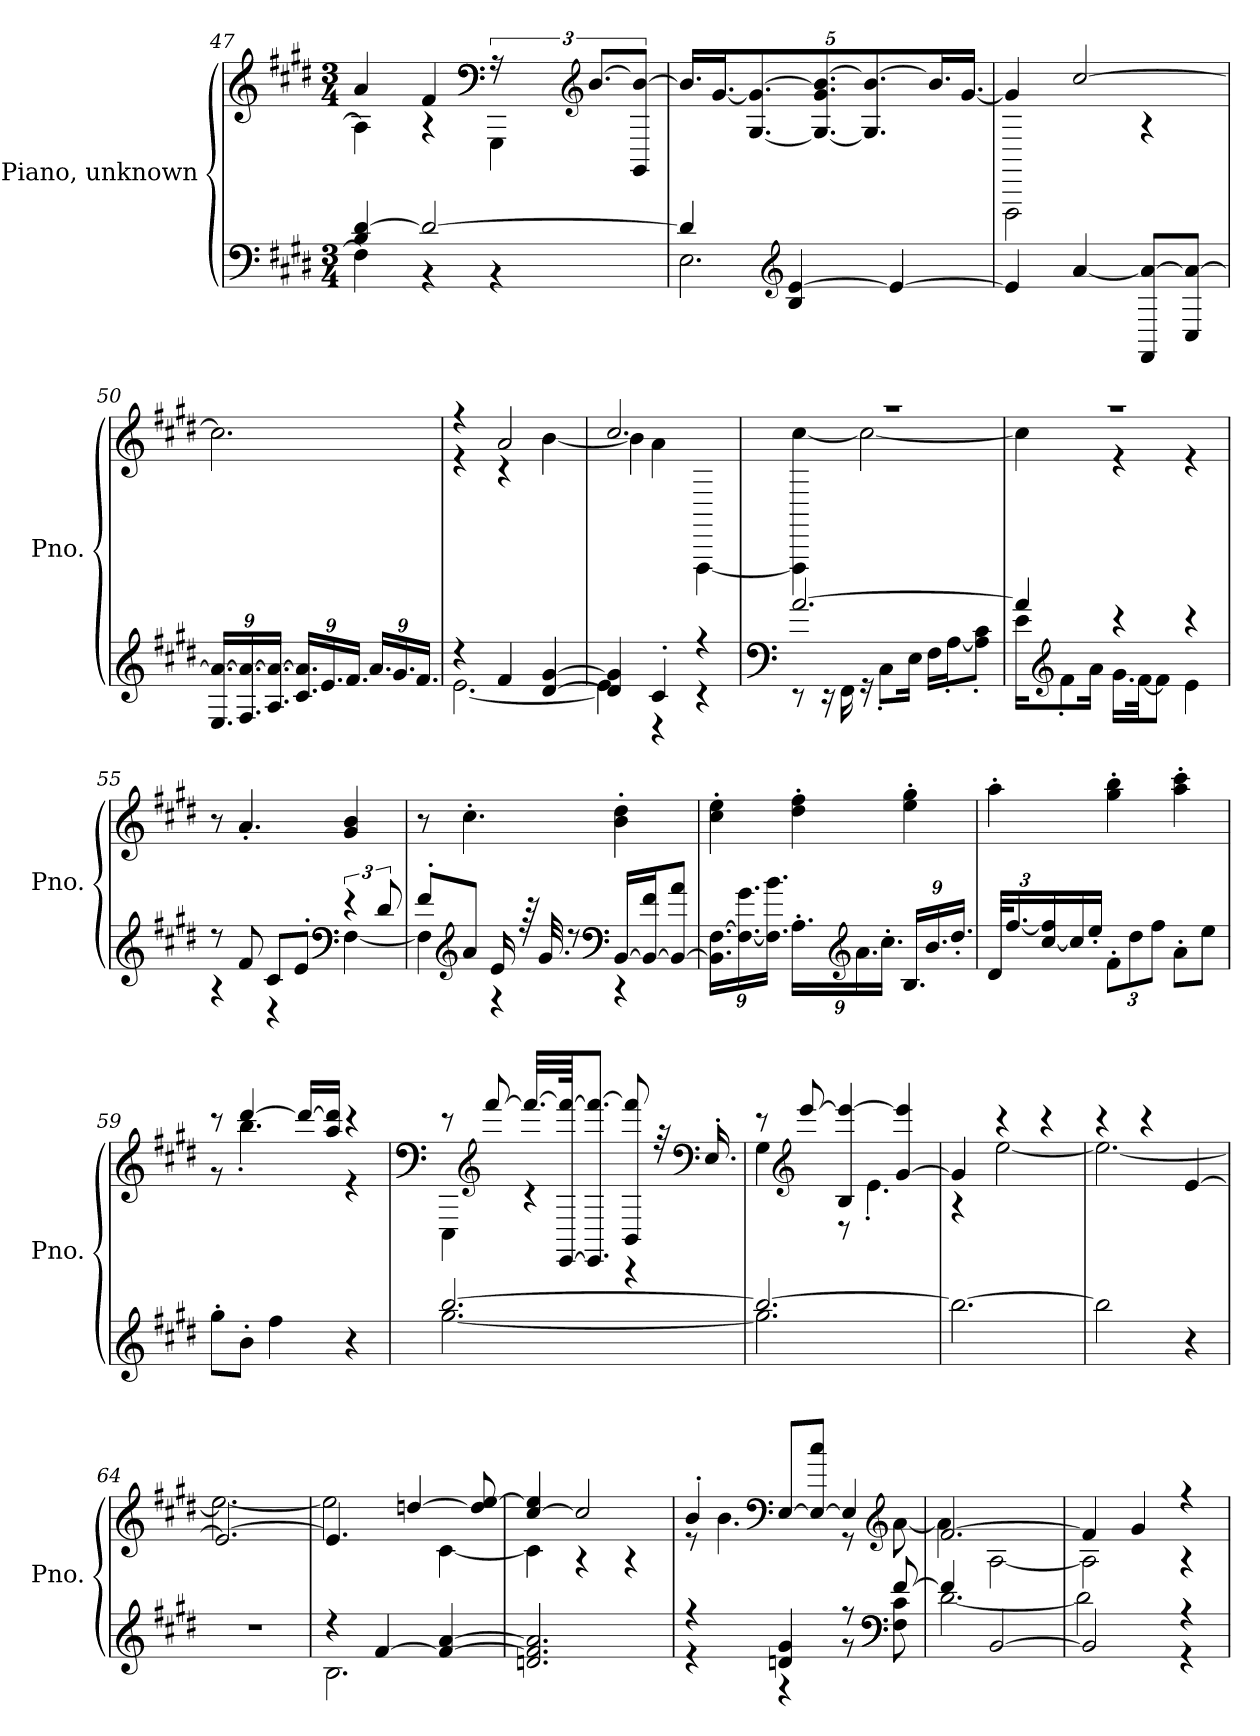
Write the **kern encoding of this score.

**kern	**kern
*part1	*part1
*staff2	*staff1
*I"Piano, unknown	*
*I'Pno.	*
*clefF4	*clefG2
*k[f#c#g#d#]	*k[f#c#g#d#]
*M3/4	*M3/4
=47	=47
*^	*^
4B/ [4d#/	4F#\]	4a/	4A\]
2d#/_	4r	4f#/	4r
*	*	*clefF4	*
.	4r	24r	4GGG#\
*	*	*clefG2	*
.	.	[12.b/L	.
.	.	12GG#/ 12b/_J	.
*	*	*v	*v
=48	=48	=48
*	*	*Xbrackettup
4d#/]	2.E\	20.b/LL]
.	.	[20.g#/J
.	.	[10.G#/ 10.g#/_
*clefG2	*	*
4B/ [4e/	.	.
.	.	10.G#/_ 10.g#/] [10.b/
.	.	10.G#/] 10.b/_
4e/_	.	.
.	.	20.b/L]
.	.	[20.g#/JJ
*v	*v	*
=49	=49
*	*^
4e/]	4g#/]	2FFF#\
[4a/	[2cc#/	.
8FF#/ 8a/_L	.	4r
8C#/ 8a/_J	.	.
*	*v	*v
!!LO:LB:g=z
=50	=50
*Xbrackettup	*
18.E/ 18.a/_LL	2.cc#\]
18.F#/ 18.a/_	.
18.A/ 18.a/_JJ	.
18.c#/ 18.a/]LL	.
18.e/	.
18.f#/JJ	.
18.a/LL	.
18.g#/	.
18.f#/JJ	.
=51	=51
*^	*^
4r	[2.e\	4r	4r
4f#/	.	2a/	4r
[4d#/ [4g#/	.	.	[4b\
=52	=52	=52	=52
4d#/] 4g#/]	4e\]	2.cc#/	4b\]
4c#'/	4r	.	4a\
4r	4r	.	[4FFF#\
=53	=53	=53	=53
*clefF4	*	*	*
[2.a/	8r	2.r	4FFF#\] [4cc#\
.	16r	.	.
.	16FF#\	.	.
.	16r	.	2cc#\_
.	8C#'\L	.	.
.	16E\Jk	.	.
.	16F#\LL	.	.
.	[16A'\J	.	.
.	8A\]' 8c#\'J	.	.
!!LO:LB:g=z	!!
=54	=54	=54	=54
4a/]	16e\KL	2.r	4cc#\]
*clefG2	*	*	*
.	8f#'\	.	.
.	16a\Jk	.	.
4r	16.g#\LL	.	4r
.	[32f#\JK	.	.
.	8f#\J]	.	.
4r	4e\	.	4r
*	*	*v	*v
=55	=55	=55
8r	4r	8r
8f#/	.	4.a'/
8c#/L	4r	.
8e'/J	.	.
*clefF4	*	*
*brackettup	*	*
6r	[4F#\	4g#/ 4b/
12d#/	.	.
=56	=56	=56
8f#'/L	4F#\]	8r
*clefG2	*	*
8a/J	.	4.cc#'\
16e/	4r	.
64r	.	.
32.g#/	.	.
8r	.	.
*clefF4	*	*
[16BB/LL	4r	4b\' 4dd#\'
16BB/_ 16f#/J	.	.
8BB/_ 8a/J	.	.
*v	*v	*
!!LO:LB:g=z
=57	=57
*Xbrackettup	*
18.BB\] [18.F#\LL	4cc#\' 4ee\'
18.F#\_ 18.g#\	.
18.F#\] 18.b\JJ	.
18.A'\LL	4dd#\' 4ff#\'
*clefG2	*
18.a\	.
18.cc#'\JJ	.
18.B/LL	4ee\' 4gg#\'
18.b/	.
18.dd#'/JJ	.
=58	=58
48d#/KLL	4aa'\
[24.ff#/	.
[24cc#/ 24ff#/]	.
16cc#/]	.
16ee'/JJ	.
12f#'\L	4gg#\' 4bb\'
12dd#\	.
12ff#\J	.
8a'\L	4aa\' 4ccc#\'
8ee\J	.
=59	=59
*	*^
8gg#'\L	8r	8r
8b'\J	[4ddd#/	4.bb'\
4ff#\	.	.
.	16ddd#/LL_	.
.	16aa/ 16ddd#/]JJ	.
4r	4r	4r
!!LO:LB:g=z	!!
=60	=60	=60
*	*clefF4	*
*^	*	*
[2.bb/	[2.gg#\	8r	4EEE\
*	*	*clefG2	*
.	.	[8fff#/	.
.	.	32.fff#/LLL_	4r
.	.	[64EE/ 64fff#/_JJK	.
.	.	8.EE/] 8.fff#/_J	.
.	.	8BB/ 8fff#/]	4r
.	.	32r	.
*	*	*clefF4	*
.	.	16.E'/	.
=61	=61	=61	=61
2.bb/_	2.gg#\]	8r	4G#\
*	*	*clefG2	*
.	.	[8eee/	.
.	.	4B/ 4eee/_	8r
.	.	.	4.e'\
.	.	[4g#/ 4eee/]	.
*v	*v	*	*
=62	=62	=62
2.bb\_	4g#/]	4r
.	4r	[2ee\
.	4r	.
=63	=63	=63
2bb\]	4r	2.ee\_
.	4r	.
4r	[4e/	.
=64	=64	=64
2.r	2.e/_	2.ee\_
!!LO:PB:g=z	!!
=65	=65	=65
*^	*	*
4r	2.B\	4.e/]	2ee\]
[4f#/	.	.	.
.	.	[4ddn/	.
4f#/_ [4a/	.	.	[4c#\
.	.	8dd/] [8ee/	.
*v	*v	*	*
=66	=66	=66
2.dn/ 2.f#/] 2.a/]	[4cc#/ 4ee/]	4c#\]
.	2cc#/]	4r
.	.	4r
=67	=67	=67
*^	*	*
4r	4r	4b'/	8r
.	.	.	4.b\
*	*	*clefF4	*
4dn/ 4g#/	4r	[8E/L	.
.	.	8E/_ 8cc#/J	.
8r	8r	4E/]	8r
*clefF4	*	*clefG2	*
[8f#/	8F#\ 8c#\	.	[8a\
=68	=68	=68	=68
4f#/]	[2.d#\	[2.f#/	4a\]
[2BB/	.	.	[2A\
=69	=69	=69	=69
2BB/]	2d#\]	4f#/]	2A\]
.	.	4g#/	.
4r	4r	4r	4r
*v	*v	*	*
*	*v	*v
=	=
*-	*-
